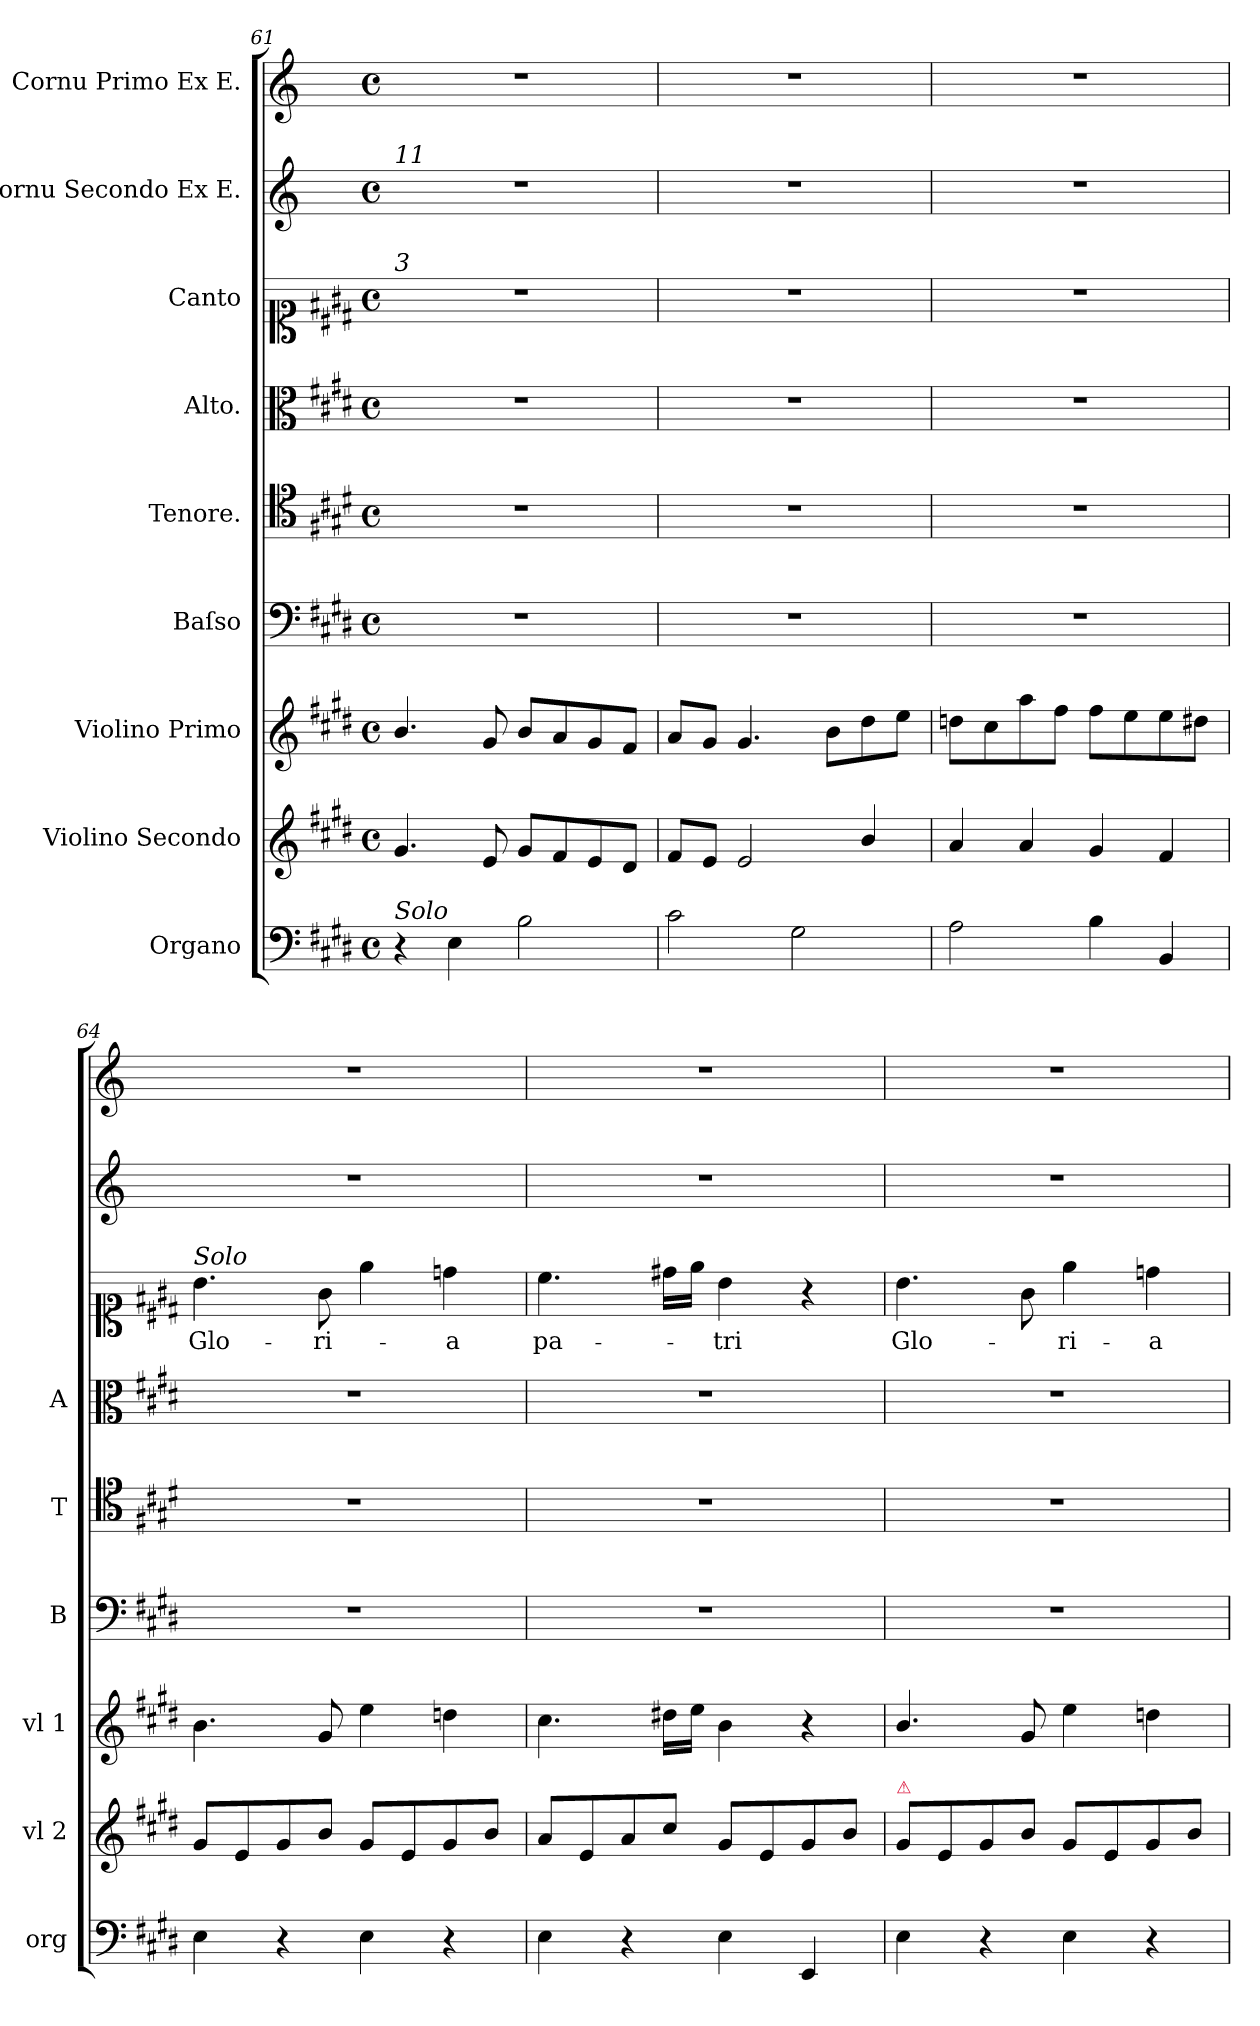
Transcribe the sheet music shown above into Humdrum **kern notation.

**kern	**kern	**kern	**kern	**kern	**kern	**kern	**text	**kern	**kern
*part9	*part8	*part7	*part6	*part5	*part4	*part3	*part3	*part2	*part1
*staff9	*staff8	*staff7	*staff6	*staff5	*staff4	*staff3	*staff3	*staff2	*staff1
*I"Organo	*I"Violino Secondo	*I"Violino Primo	*I"Baſso	*I"Tenore.	*I"Alto.	*I"Canto	*	*I"Cornu Secondo Ex E.	*I"Cornu Primo Ex E.
*I'org	*I'vl 2	*I'vl 1	*I'B	*I'T	*I'A	*	*	*	*
*clefF4	*clefG2	*clefG2	*clefF4	*clefC4	*clefC3	*clefC1	*	*clefG2	*clefG2
*	*	*	*	*	*	*	*	*ITrd-2c-4	*ITrd-2c-4
*k[f#c#g#d#]	*k[f#c#g#d#]	*k[f#c#g#d#]	*k[f#c#g#d#]	*k[f#c#g#d#]	*k[f#c#g#d#]	*k[f#c#g#d#]	*	*k[f#c#g#d#]	*k[f#c#g#d#]
*E:	*E:	*E:	*E:	*E:	*E:	*E:	*	*E:	*E:
*M4/4	*M4/4	*M4/4	*M4/4	*M4/4	*M4/4	*M4/4	*	*M4/4	*M4/4
*met(c)	*met(c)	*met(c)	*met(c)	*met(c)	*met(c)	*met(c)	*	*met(c)	*met(c)
=61	=61	=61	=61	=61	=61	=61	=61	=61	=61
!	!	!	!	!	!	!	!	!LO:TX:a:i:t=11	!
!	!	!	!	!	!	!LO:TX:a:i:t=3	!	!	!
!LO:TX:a:i:t=Solo	!	!	!	!	!	!	!	!	!
4r	4.g#/	4.b/	1r	1r	1r	1r	.	1r	1r
4E\	.	.	.	.	.	.	.	.	.
.	8e/	8g#/	.	.	.	.	.	.	.
2B\	8g#/L	8b/L	.	.	.	.	.	.	.
.	8f#/	8a/	.	.	.	.	.	.	.
.	8e/	8g#/	.	.	.	.	.	.	.
.	8d#/J	8f#/J	.	.	.	.	.	.	.
=62	=62	=62	=62	=62	=62	=62	=62	=62	=62
2c#\	8f#/L	8a/L	1r	1r	1r	1r	.	1r	1r
.	8e/J	8g#/J	.	.	.	.	.	.	.
.	2e/	4.g#/	.	.	.	.	.	.	.
2G#\	.	.	.	.	.	.	.	.	.
.	.	8b\L	.	.	.	.	.	.	.
.	4b/	8dd#\	.	.	.	.	.	.	.
.	.	8ee\J	.	.	.	.	.	.	.
=63	=63	=63	=63	=63	=63	=63	=63	=63	=63
2A\	4a/	8ddn\L	1r	1r	1r	1r	.	1r	1r
.	.	8cc#\	.	.	.	.	.	.	.
.	4a/	8aa\	.	.	.	.	.	.	.
.	.	8ff#\J	.	.	.	.	.	.	.
4B\	4g#/	8ff#\L	.	.	.	.	.	.	.
.	.	8ee\	.	.	.	.	.	.	.
4BB/	4f#/	8ee\	.	.	.	.	.	.	.
.	.	8dd#X\J	.	.	.	.	.	.	.
=64	=64	=64	=64	=64	=64	=64	=64	=64	=64
!	!	!	!	!	!	!LO:TX:a:i:t=Solo	!	!	!
4E\	8g#/L	4.b\	1r	1r	1r	4.b\	Glo-	1r	1r
.	8e/	.	.	.	.	.	.	.	.
4r	8g#/	.	.	.	.	.	.	.	.
.	8b/J	8g#/	.	.	.	8g#\	-ri-	.	.
4E\	8g#/L	4ee\	.	.	.	4ee\	.	.	.
.	8e/	.	.	.	.	.	.	.	.
4r	8g#/	4ddn\	.	.	.	4ddn\	-a	.	.
.	8b/J	.	.	.	.	.	.	.	.
=65	=65	=65	=65	=65	=65	=65	=65	=65	=65
4E\	8a/L	4.cc#\	1r	1r	1r	4.cc#\	pa-	1r	1r
.	8e/	.	.	.	.	.	.	.	.
4r	8a/	.	.	.	.	.	.	.	.
.	8cc#/J	16dd#X\LL	.	.	.	16dd#X\LL	.	.	.
.	.	16ee\JJ	.	.	.	16ee\JJ	.	.	.
4E\	8g#/L	4b\	.	.	.	4b\	-tri	.	.
.	8e/	.	.	.	.	.	.	.	.
4EE/	8g#/	4r	.	.	.	4r	.	.	.
.	8b/J	.	.	.	.	.	.	.	.
=66	=66	=66	=66	=66	=66	=66	=66	=66	=66
!	!LO:TX:a:color=crimson:t=⚠	!	!	!	!	!	!	!	!
4E\	8g#/L	4.b/	1r	1r	1r	4.b\	Glo-	1r	1r
.	8e/	.	.	.	.	.	.	.	.
4r	8g#/	.	.	.	.	.	.	.	.
.	8b/J	8g#/	.	.	.	8g#\	.	.	.
4E\	8g#/L	4ee\	.	.	.	4ee\	-ri-	.	.
.	8e/	.	.	.	.	.	.	.	.
4r	8g#/	4ddn\	.	.	.	4ddn\	-a	.	.
.	8b/J	.	.	.	.	.	.	.	.
=	=	=	=	=	=	=	=	=	=
*-	*-	*-	*-	*-	*-	*-	*-	*-	*-
